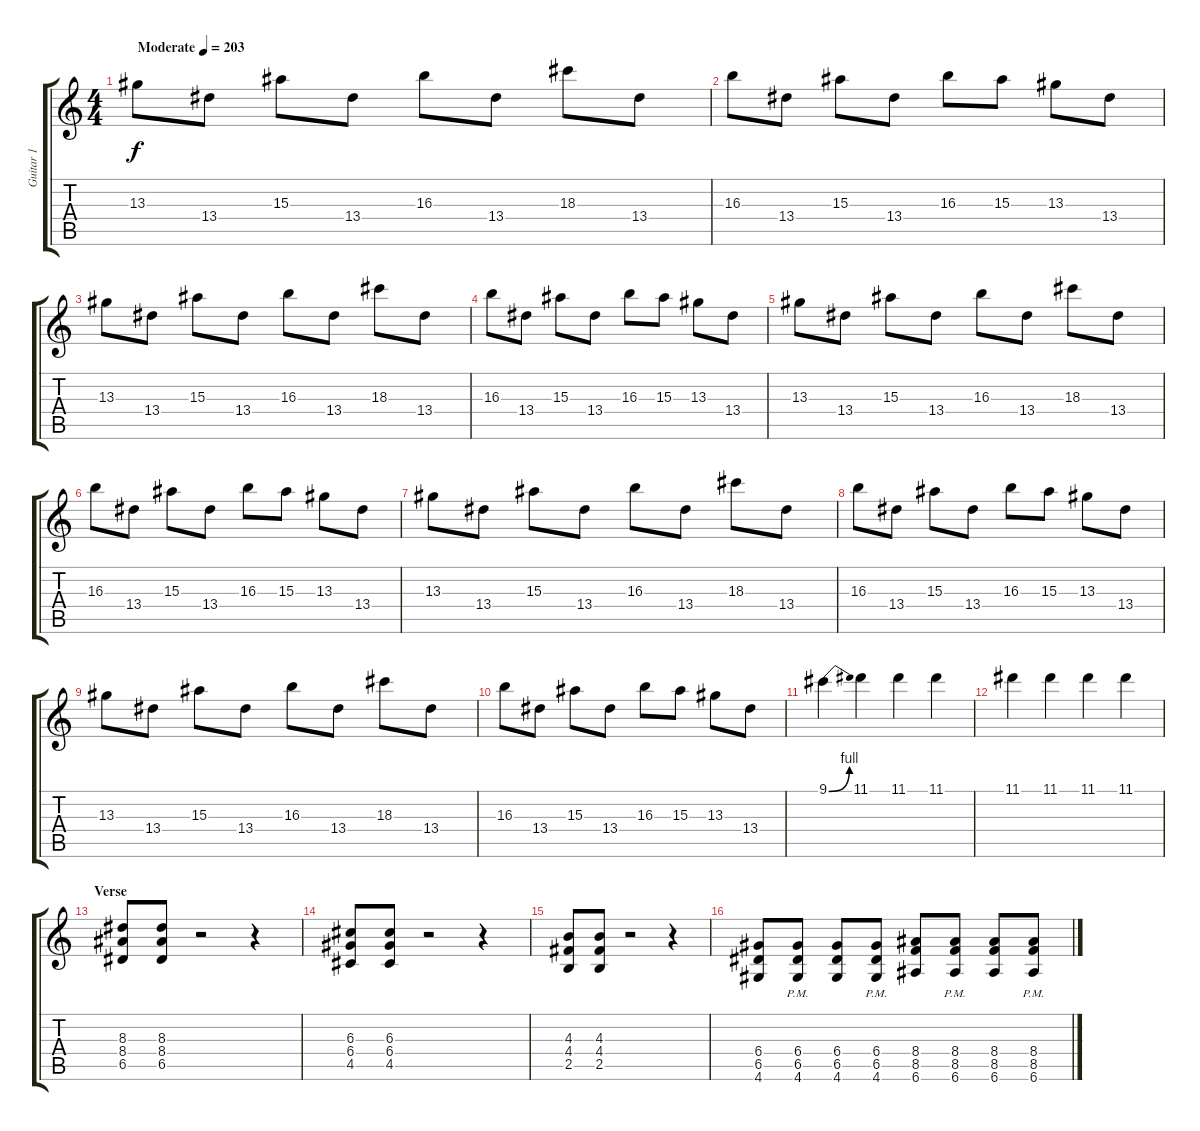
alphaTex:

\track ("Guitar 1" "Guitar 1") {instrument overdrivenguitar}
\staff {score tabs}
\tuning (E4 B3 G3 D3 A2 E2) {hide}
\ts (4 4)
\tempo (203 "Moderate")
\clef g2
\ks c
13.3.8{dy f instrument overdrivenguitar} 13.4.8 15.3.8 13.4.8 16.3.8 13.4.8 18.3.8 13.4.8 |
16.3.8 13.4.8 15.3.8 13.4.8 16.3.8 15.3.8 13.3.8 13.4.8 |
13.3.8 13.4.8 15.3.8 13.4.8 16.3.8 13.4.8 18.3.8 13.4.8 |
16.3.8 13.4.8 15.3.8 13.4.8 16.3.8 15.3.8 13.3.8 13.4.8 |
13.3.8 13.4.8 15.3.8 13.4.8 16.3.8 13.4.8 18.3.8 13.4.8 |
16.3.8 13.4.8 15.3.8 13.4.8 16.3.8 15.3.8 13.3.8 13.4.8 |
13.3.8 13.4.8 15.3.8 13.4.8 16.3.8 13.4.8 18.3.8 13.4.8 |
16.3.8 13.4.8 15.3.8 13.4.8 16.3.8 15.3.8 13.3.8 13.4.8 |
13.3.8 13.4.8 15.3.8 13.4.8 16.3.8 13.4.8 18.3.8 13.4.8 |
16.3.8 13.4.8 15.3.8 13.4.8 16.3.8 15.3.8 13.3.8 13.4.8 |
9.1{be (bend 0 0 60 4)}.4 11.1.4 11.1.4 11.1.4 |
11.1.4 11.1.4 11.1.4 11.1.4 |
\section ("" "Verse")
(8.3 8.4 6.5).8 (8.3 8.4 6.5).8 r.2 r.4 |
(6.3 6.4 4.5).8 (6.3 6.4 4.5).8 r.2 r.4 |
(4.3 4.4 2.5).8 (4.3 4.4 2.5).8 r.2 r.4 |
(6.4 6.5 4.6).8 (6.4 6.5{pm} 4.6).8 (6.4 6.5 4.6).8 (6.4 6.5{pm} 4.6).8 (8.4 8.5 6.6).8 (8.4 8.5{pm} 6.6).8 (8.4 8.5 6.6).8 (8.4 8.5{pm} 6.6).8
